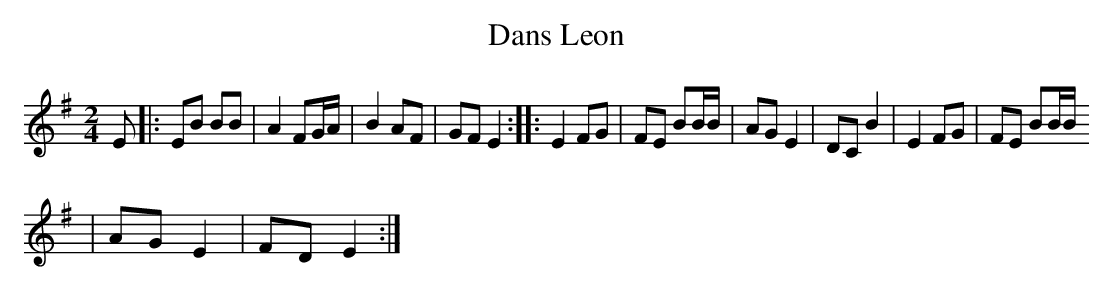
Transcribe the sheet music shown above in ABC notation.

X:1
T:Dans Leon
M:2/4
L:1/8
K:G
E|:EB BB|A2 FG/A/|B2 AF|GF E2::E2 FG|FE BB/B/|AG E2|DCB2,|E2 FG|FE BB/B/
|
AG E2|\
FD E2 :|
